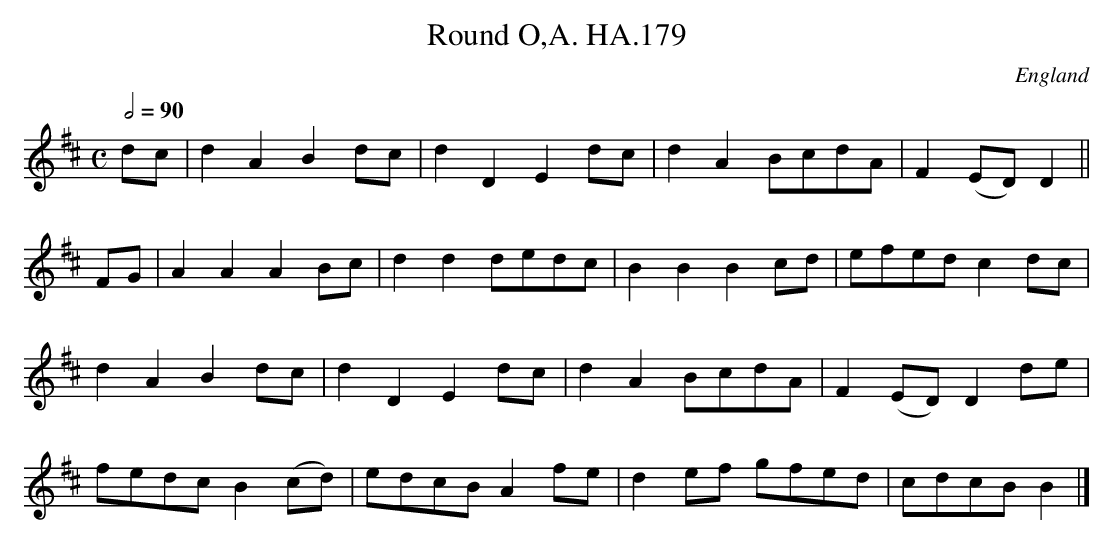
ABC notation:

X:1
T:Round O,A. HA.179
L:1/8
M:C
O:England
Q:1/2=90
K:D
dc|d2A2B2dc|d2D2E2dc|d2A2 BcdA|F2(ED)D2||!
FG|A2A2A2Bc|d2d2dedc|B2B2B2cd|efed c2 dc|!
d2A2B2 dc|d2D2E2 dc|d2A2BcdA|F2(ED)D2 de|!
fedc B2 (cd)|edcB A2 fe|d2 ef gfed|cdcB B2|]
